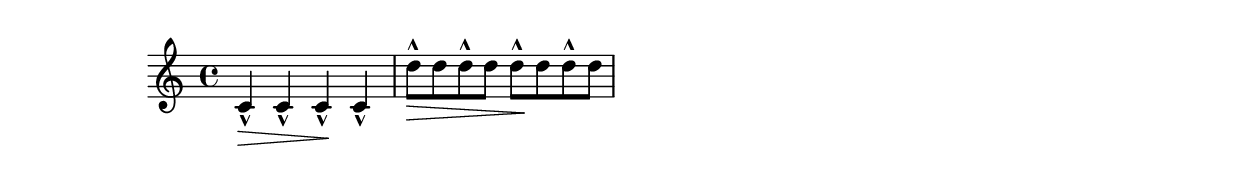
\header {

  texidoc =

  "With @code{music-map}, you can apply functions operating on a
single piece of music to an entire music expression. In this example,
the the function @code{notes-to-skip} changes a note to a skip. When
applied to an entire music expression in the 1st measure, the scripts
and dynamics are left over. These are put onto the 2nd measure."

}

\version "2.12.0"

#(define (notes-to-skip m)
  "Convert all stuff with duration (notes, lyrics, bass figures, etc.) to skips.
Scripts and dynamics are maintained.
"
  (if (memq 'rhythmic-event (ly:music-property m 'types))
   (let* ((newmus (make-music 'SkipEvent)))
    (map
     (lambda (x) (ly:music-set-property! newmus (car x) (cdr x)))
     (ly:music-mutable-properties m))
    newmus
  )
   m)
)


\layout { ragged-right= ##t }

foobar =  \transpose c c' { c4\>-^ c4-^ c4\!-^ c4-^  } 


\relative c''  \context Voice {
  \foobar

  << \applyMusic #(lambda (x) (music-map notes-to-skip x))
     \foobar
     { d8 d d d d d d d  } >> 
}
